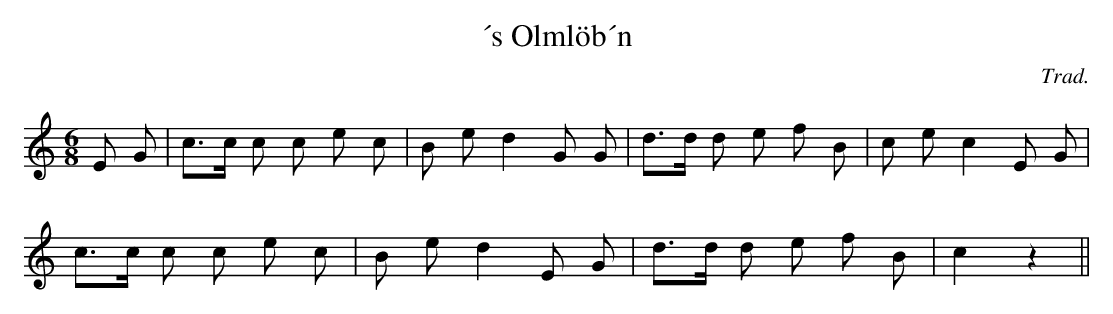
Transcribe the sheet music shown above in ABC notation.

X:1
T:´s Olmlöb´n
C:Trad.
M:6/8
L:1/8
K:C
E G | c>c c c e c | B e d2 G G | d>d d e f B | c e c2 E G |
 c>c c c e c | B e d2 E G | d>d d e f B |c2 z2 ||
